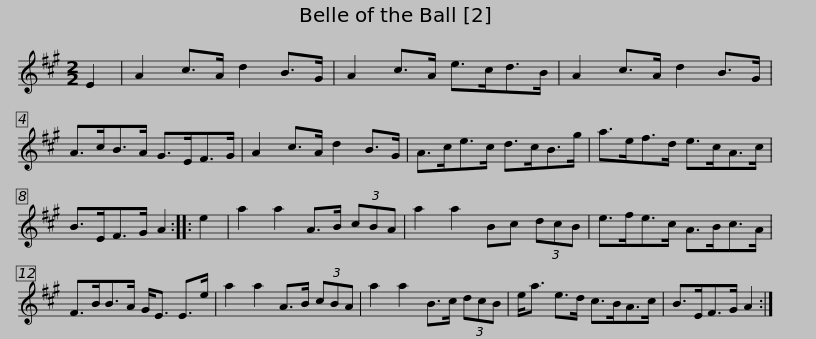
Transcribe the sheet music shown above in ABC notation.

X:1
L:1/8
M:2/2
I:linebreak $
K:A
V:1 treble
V:1
 E2 | A2 c>A d2 B>G | A2 c>A e>cd>B | A2 c>A d2 B>G | A>cB>A G>EF>G | %5
 A2 c>A d2 B>G |$ A>ce>c d>cB>g | a>ef>d e>cA>c | B>EF>G A2 :: e2 | %10
 a2 a2 A>B (3cBA | a2 a2 Bc (3dcB |$ e>fe>c A>Bc>A | F>BB>A G<E E>e | a2 a2 A>B (3cBA | %15
 a2 a2 B>c (3dcB | e<a e>d c>BA>c |$ B>EF>G A2 :| %18
